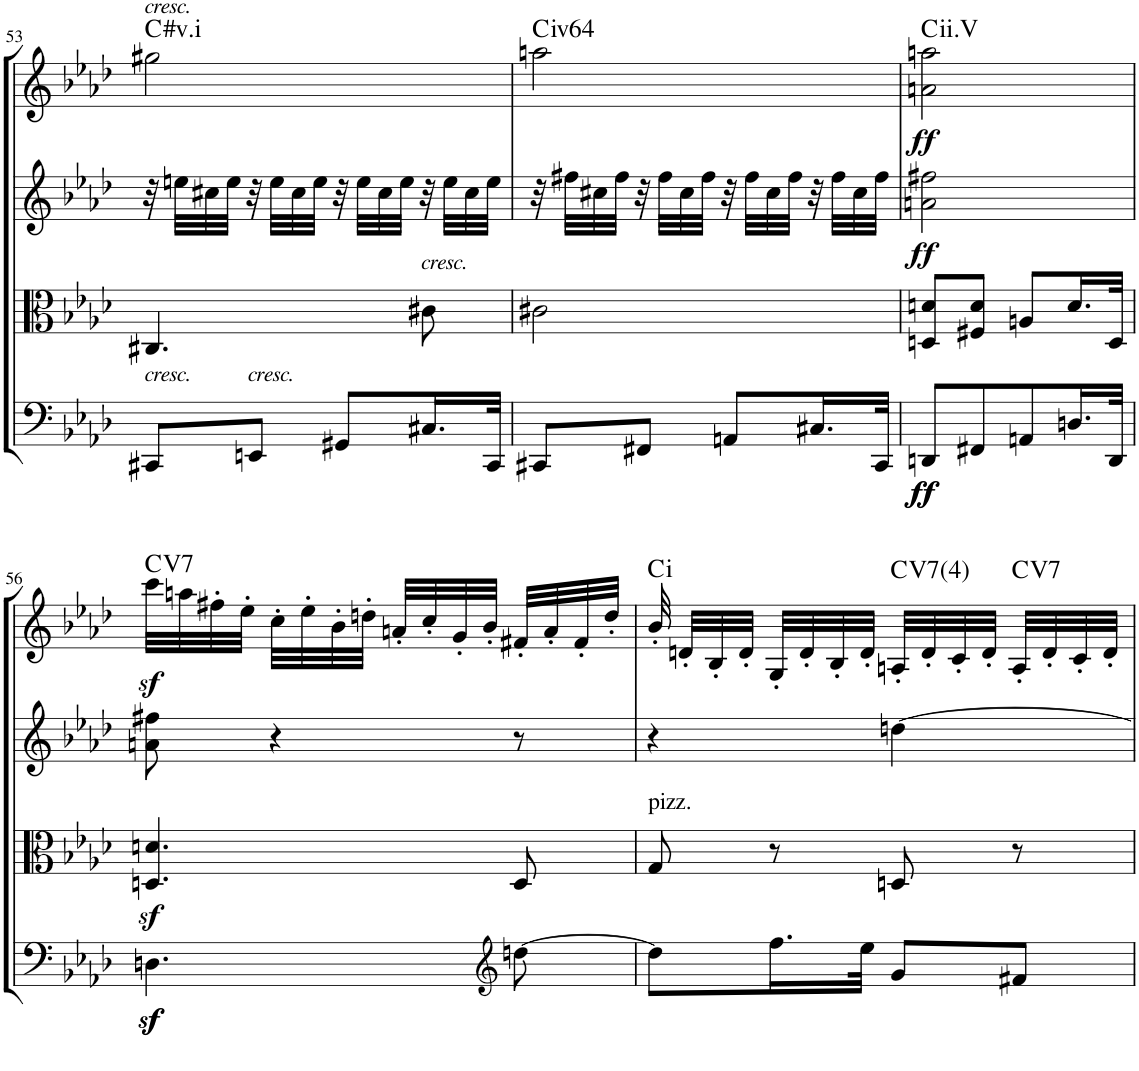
**kern	**dynam	**kern	**kern	**dynam	**kern	**dynam	**harte
*part4	*part4	*part3	*part2	*part2	*part1	*part1	*part1
*staff4	*staff4	*staff3	*staff2	*staff2	*staff1	*staff1	*
*I"Cello	*	*I"Viola	*I"2nd Violin	*	*I"1st Violin	*	*
*	*	*I'Vla	*I'Vln	*	*I'Vln	*	*
!!LO:PB:g=z
*clefF4	*	*clefC3	*clefG2	*	*clefG2	*	*
*k[b-e-a-d-]	*	*k[b-e-a-d-]	*k[b-e-a-d-]	*	*k[b-e-a-d-]	*	*
*f:	*	*f:	*f:	*	*f:	*	*
*M2/4	*	*M2/4	*M2/4	*	*M2/4	*	*
=53	=53	=53	=53	=53	=53	=53	=53
!	!	!	!	!	!LO:TX:a:i:t=cresc.	!	!
!LO:TX:a:i:t=cresc.	!	!	!	!	!	!	!LO:H:kt=#v.i
8CC#X/L	.	4.C#X/	32r	.	2gg#X\	.	.
.	.	.	32een\LLL	.	.	.	.
.	.	.	32cc#X\	.	.	.	.
.	.	.	32ee\JJJ	.	.	.	.
!LO:TX:a:i:t=cresc.	!	!	!	!	!	!	!
8EEn/J	.	.	32r	.	.	.	.
.	.	.	32ee\LLL	.	.	.	.
.	.	.	32cc#\	.	.	.	.
.	.	.	32ee\JJJ	.	.	.	.
8GG#X/L	.	.	32r	.	.	.	.
.	.	.	32ee\LLL	.	.	.	.
.	.	.	32cc#\	.	.	.	.
.	.	.	32ee\JJJ	.	.	.	.
!	!	!LO:TX:a:i:t=cresc.	!	!	!	!	!
16.C#X/L	.	8c#X\	32r	.	.	.	.
.	.	.	32ee\LLL	.	.	.	.
.	.	.	32cc#\	.	.	.	.
32CC#/JJk	.	.	32ee\JJJ	.	.	.	.
=54	=54	=54	=54	=54	=54	=54	=54
!	!	!	!	!	!	!	!LO:H:kt=iv
8CC#X/L	.	2c#X\	32r	.	2aan\	.	.
.	.	.	32ff#X\LLL	.	.	.	.
.	.	.	32cc#X\	.	.	.	.
.	.	.	32ff#\JJJ	.	.	.	.
8FF#X/J	.	.	32r	.	.	.	.
.	.	.	32ff#\LLL	.	.	.	.
.	.	.	32cc#\	.	.	.	.
.	.	.	32ff#\JJJ	.	.	.	.
8AAn/L	.	.	32r	.	.	.	.
.	.	.	32ff#\LLL	.	.	.	.
.	.	.	32cc#\	.	.	.	.
.	.	.	32ff#\JJJ	.	.	.	.
16.C#X/L	.	.	32r	.	.	.	.
.	.	.	32ff#\LLL	.	.	.	.
.	.	.	32cc#\	.	.	.	.
32CC#/JJk	.	.	32ff#\JJJ	.	.	.	.
=55	=55	=55	=55	=55	=55	=55	=55
!	!LO:DY:b	!	!	!	!	!	!
!	!LO:DY:n=1:b	!	!	!LO:DY:b	!	!LO:DY:b	!
8DDn/L	ff ff	8Dn/ 8dn/L	2an\ 2ff#X\	ff	2an\ 2aan\	ff	C:maj
8FF#X/	.	8F#X/ 8d/J	.	.	.	.	.
8AAn/	.	8An/L	.	.	.	.	.
16.Dn/L	.	16.d/L	.	.	.	.	.
32DD/JJk	.	32D/JJk	.	.	.	.	.
!!LO:LB:g=z
=56	=56	=56	=56	=56	=56	=56	=56
!	!	!	!	!	!	!	!LO:H:kt=7
4.Dnz<\	.	4.Dn/z< 4.dn/z<	8an\ 8ff#X\	.	32ccc\LLL	.	C:7
.	.	.	.	.	32aan\	.	.
.	.	.	.	.	32ff#X'\	.	.
.	.	.	.	.	32ee-'\JJJ	.	.
.	.	.	4r	.	32cc'\LLL	.	.
.	.	.	.	.	32ee-'\	.	.
.	.	.	.	.	32b-'\	.	.
.	.	.	.	.	32ddn'\JJJ	.	.
.	.	.	.	.	32an'/LLL	.	.
.	.	.	.	.	32cc'/	.	.
.	.	.	.	.	32g'/	.	.
.	.	.	.	.	32b-'/JJJ	.	.
*clefG2	*	*	*	*	*	*	*
[8ddn\	.	8D/	8r	.	32f#X'/LLL	.	.
.	.	.	.	.	32a'/	.	.
.	.	.	.	.	32f#'/	.	.
.	.	.	.	.	32dd'/JJJ	.	.
=57	=57	=57	=57	=57	=57	=57	=57
!	!	!LO:TX:a:t=pizz.	!	!	!	!	!LO:H:kt=i
8dd\L]	.	8G/	4r	.	32b-'/	.	.
.	.	.	.	.	32dn'/LLL	.	.
.	.	.	.	.	32B-'/	.	.
.	.	.	.	.	32d'/JJJ	.	.
16.ff\L	.	8r	.	.	32G'/LLL	.	.
.	.	.	.	.	32d'/	.	.
.	.	.	.	.	32B-'/	.	.
32ee-\JJk	.	.	.	.	32d'/JJJ	.	.
!	!	!	!	!	!	!	!LO:H:kt=7
8g/L	.	8Dn/	[4ddn\	.	32An'/LLL	.	C:7(4)
.	.	.	.	.	32d'/	.	.
.	.	.	.	.	32c'/	.	.
.	.	.	.	.	32d'/JJJ	.	.
!	!	!	!	!	!	!	!LO:H:kt=7
8f#X/J	.	8r	.	.	32A'/LLL	.	C:7
.	.	.	.	.	32d'/	.	.
.	.	.	.	.	32c'/	.	.
.	.	.	.	.	32d'/JJJ	.	.
=	=	=	=	=	=	=	=
*-	*-	*-	*-	*-	*-	*-	*-
